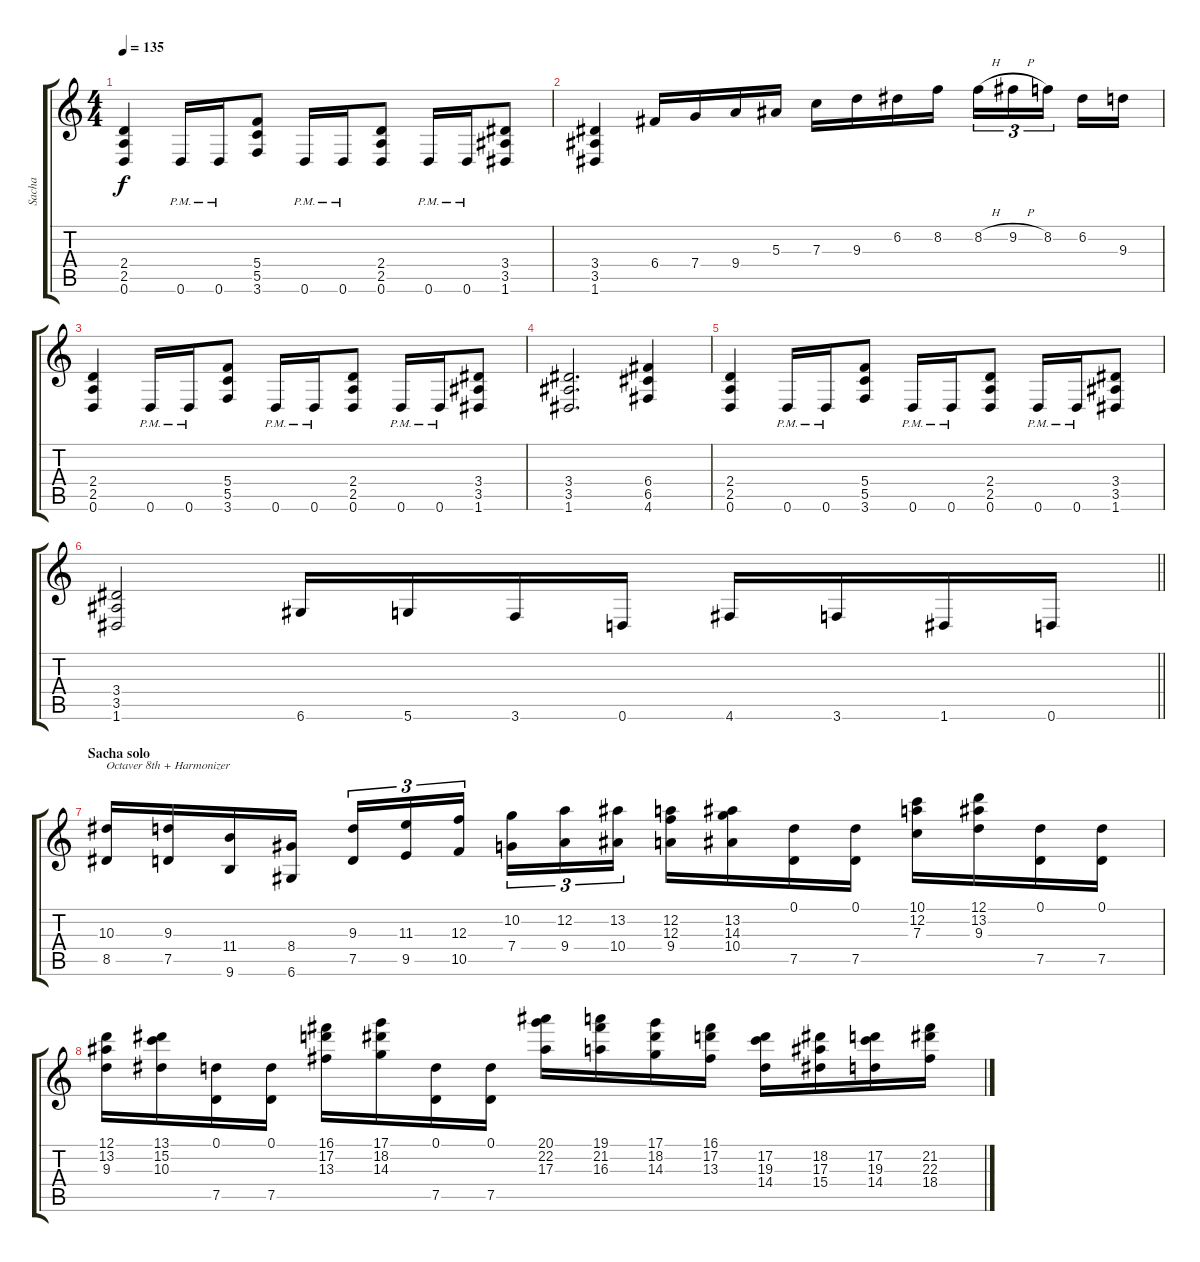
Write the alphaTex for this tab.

\track ("Sacha" "Sacha") {instrument distortionguitar}
\staff {score tabs}
\tuning (D4 A3 F3 C3 G2 D2) {hide}
\ts (4 4)
\tempo 135
\clef g2
\ks c
(2.4 2.5 0.6).4{dy f} 0.6{pm}.16 0.6{pm}.16 (5.4 5.5 3.6).8 0.6{pm}.16 0.6{pm}.16 (2.4 2.5 0.6).8 0.6{pm}.16 0.6{pm}.16 (3.4 3.5 1.6).8 |
(3.4 3.5 1.6).4 6.4.16 7.4.16 9.4.16 5.3.16 7.3.16 9.3.16 6.2.16 8.2.16 8.2{h}.16{tu (3 2)} 9.2{h}.16{tu (3 2)} 8.2.16{tu (3 2) beam splitsecondary} 6.2.16 9.3.16 |
(2.4 2.5 0.6).4 0.6{pm}.16 0.6{pm}.16 (5.4 5.5 3.6).8 0.6{pm}.16 0.6{pm}.16 (2.4 2.5 0.6).8 0.6{pm}.16 0.6{pm}.16 (3.4 3.5 1.6).8 |
(3.4 3.5 1.6).2{d} (6.4 6.5 4.6).4 |
(2.4 2.5 0.6).4 0.6{pm}.16 0.6{pm}.16 (5.4 5.5 3.6).8 0.6{pm}.16 0.6{pm}.16 (2.4 2.5 0.6).8 0.6{pm}.16 0.6{pm}.16 (3.4 3.5 1.6).8 |
\barLineRight lightlight
(3.4 3.5 1.6).2 6.6.16 5.6.16 3.6.16 0.6.16 4.6.16 3.6.16 1.6.16 0.6.16 |
\section ("" "Sacha solo")
(10.3 8.5).16{txt "Octaver 8th + Harmonizer"} (9.3 7.5).16 (11.4 9.6).16 (8.4 6.6).16 (9.3 7.5).16{tu (3 2)} (11.3 9.5).16{tu (3 2)} (12.3 10.5).16{tu (3 2) beam splitsecondary} (10.2 7.4).16{tu (3 2)} (12.2 9.4).16{tu (3 2)} (13.2 10.4).16{tu (3 2)} (12.2 12.3 9.4).16 (13.2 14.3 10.4).16 (0.1 7.5).16 (0.1 7.5).16 (10.1 12.2 7.3).16 (12.1 13.2 9.3).16 (0.1 7.5).16 (0.1 7.5).16 |
(12.1 13.2 9.3).16 (13.1 15.2 10.3).16 (0.1 7.5).16 (0.1 7.5).16 (16.1 17.2 13.3).16 (17.1 18.2 14.3).16 (0.1 7.5).16 (0.1 7.5).16 (20.1 22.2 17.3).16 (19.1 21.2 16.3).16 (17.1 18.2 14.3).16 (16.1 17.2 13.3).16 (17.2 19.3 14.4).16 (18.2 17.3 15.4).16 (17.2 19.3 14.4).16 (21.2 22.3 18.4).16
